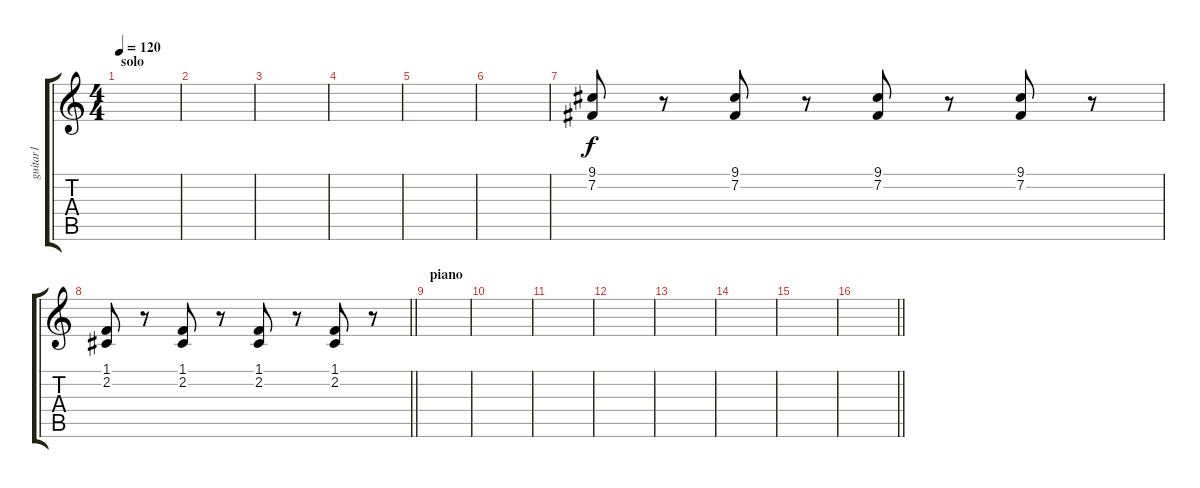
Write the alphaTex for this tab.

\track ("guitar1" "guitar1") {instrument pizzicatostrings}
\staff {score tabs}
\tuning (E4 B3 G3 D3 A2 E2) {hide}
\ts (4 4)
\section ("" "solo")
\tempo 120
\clef g2
\ks c
|
|
|
|
|
|
(9.1 7.2).8 r.8 (9.1 7.2).8 r.8 (9.1 7.2).8 r.8 (9.1 7.2).8 r.8 |
\barLineRight lightlight
(1.1 2.2).8 r.8 (1.1 2.2).8 r.8 (1.1 2.2).8 r.8 (1.1 2.2).8 r.8 |
\section ("" "piano")
|
|
|
|
|
|
|
\barLineRight lightlight
